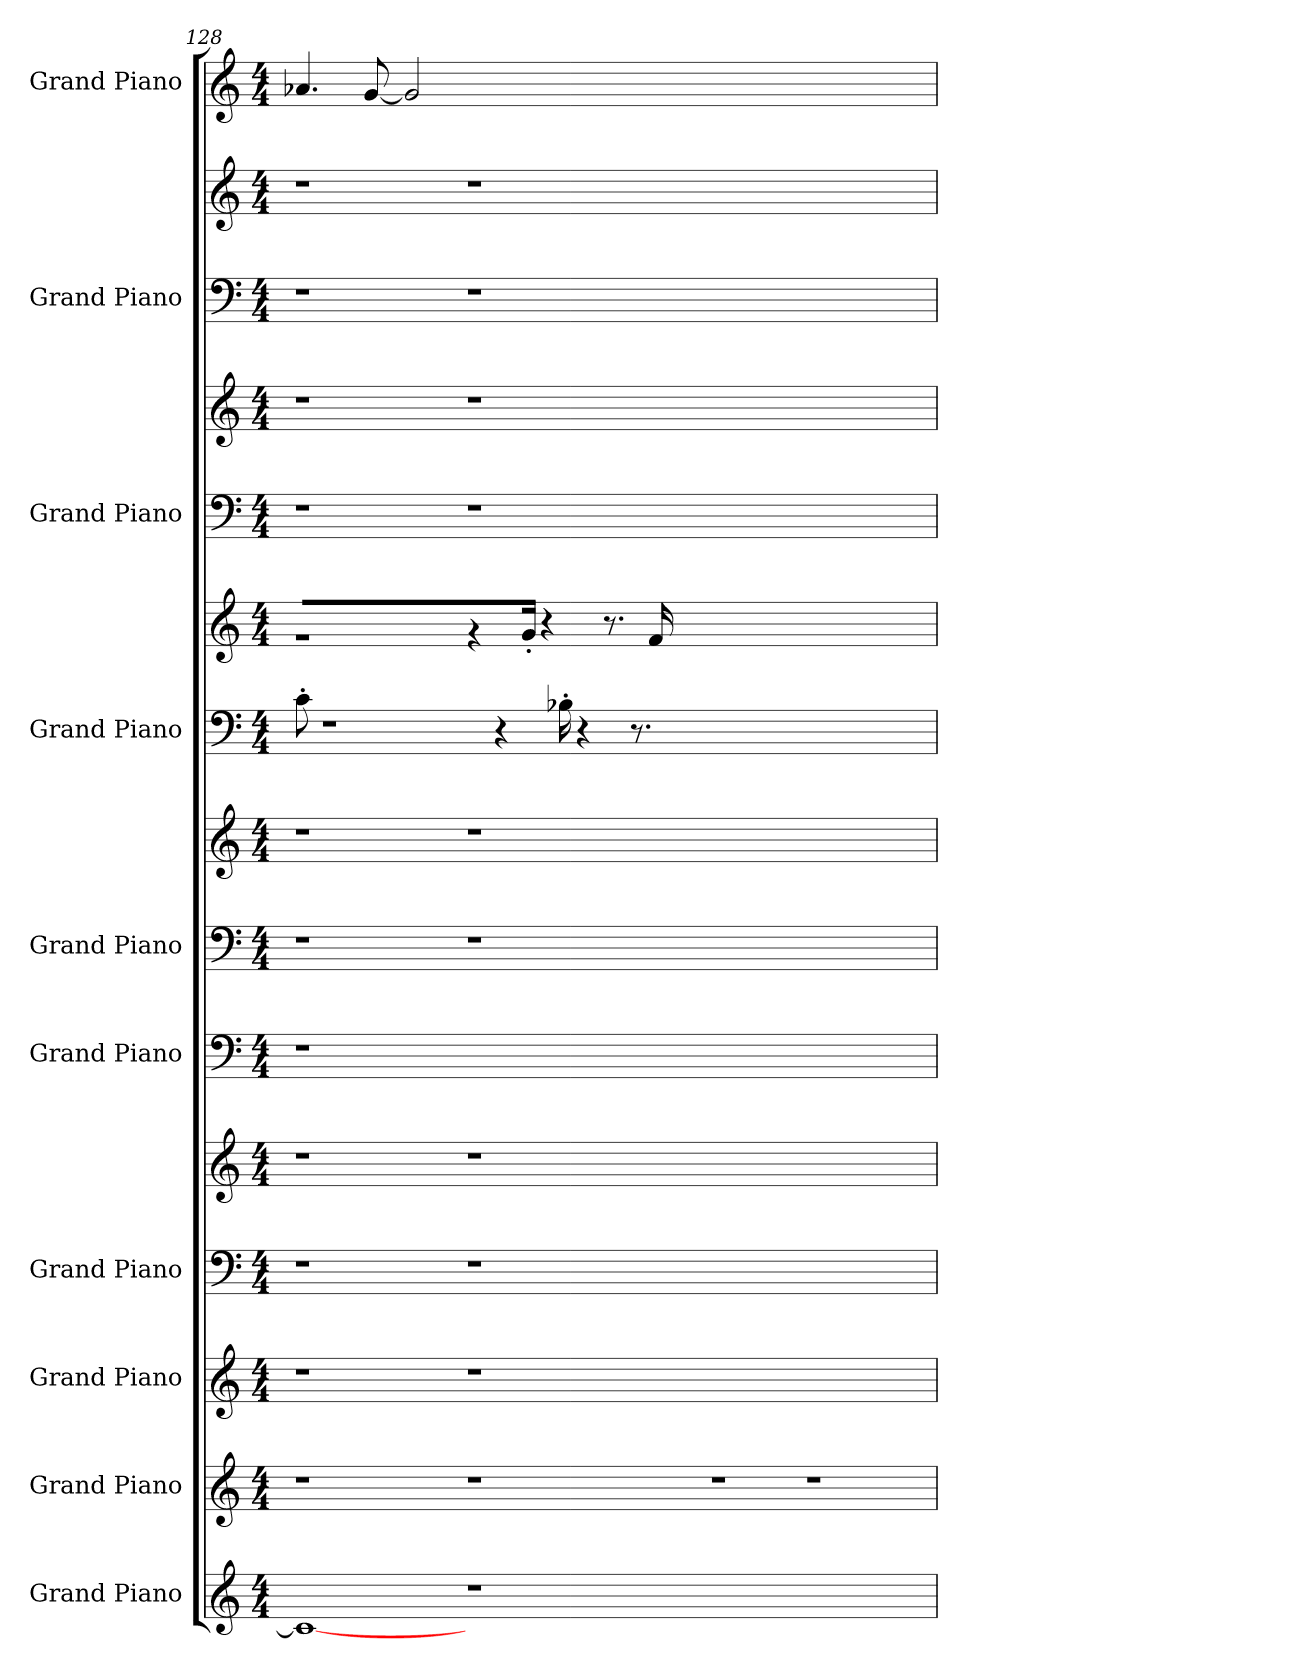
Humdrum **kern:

**kern	**kern	**kern	**kern	**kern	**kern	**kern	**kern	**kern	**kern	**kern	**kern	**kern	**kern	**kern
*part10	*part9	*part8	*part7	*part7	*part6	*part5	*part5	*part4	*part4	*part3	*part3	*part2	*part2	*part1
*staff15	*staff14	*staff13	*staff12	*staff11	*staff10	*staff9	*staff8	*staff7	*staff6	*staff5	*staff4	*staff3	*staff2	*staff1
*I"Grand Piano	*I"Grand Piano	*I"Grand Piano	*I"Grand Piano	*	*I"Grand Piano	*I"Grand Piano	*	*I"Grand Piano	*	*I"Grand Piano	*	*I"Grand Piano	*	*I"Grand Piano
*clefG2	*clefG2	*clefG2	*clefF4	*clefG2	*clefF4	*clefF4	*clefG2	*clefF4	*clefG2	*clefF4	*clefG2	*clefF4	*clefG2	*clefG2
*k[]	*k[]	*k[]	*k[]	*k[]	*k[]	*k[]	*k[]	*k[]	*k[]	*k[]	*k[]	*k[]	*k[]	*k[]
*C:	*C:	*C:	*C:	*C:	*C:	*C:	*C:	*C:	*C:	*C:	*C:	*C:	*C:	*C:
*M4/4	*M4/4	*M4/4	*M4/4	*M4/4	*M4/4	*M4/4	*M4/4	*M4/4	*M4/4	*M4/4	*M4/4	*M4/4	*M4/4	*M4/4
=128	=128	=128	=128	=128	=128	=128	=128	=128	=128	=128	=128	=128	=128	=128
1c_	1r	1r	1r	1r	1r	1r	1r	8c'	1r	1r	1r	1r	1r	4.a-X
.	.	.	.	.	.	.	.	1r	.	.	.	.	.	.
.	.	.	.	.	.	.	.	.	.	.	.	.	.	[8g
.	.	.	.	.	.	.	.	.	.	.	.	.	.	2g]
1r	1r	1r	1r	1r	0.ryy	1r	1r	.	4r	1r	1r	1r	1r	0.ryy
.	.	.	.	.	.	.	.	4r	.	.	.	.	.	.
.	.	.	.	.	.	.	.	.	16g'JJ	.	.	.	.	.
.	.	.	.	.	.	.	.	.	4r	.	.	.	.	.
.	.	.	.	.	.	.	.	16B-X'LL	.	.	.	.	.	.
.	.	.	.	.	.	.	.	4r	.	.	.	.	.	.
.	.	.	.	.	.	.	.	.	8.r	.	.	.	.	.
.	.	.	.	.	.	.	.	8.r	.	.	.	.	.	.
.	.	.	.	.	.	.	.	.	16f	.	.	.	.	.
.	.	.	.	.	.	.	.	.	0ryy	.	.	.	.	.
.	.	.	.	.	.	.	.	0ryy	.	.	.	.	.	.
0ryy	1r	0ryy	0ryy	0ryy	.	0ryy	0ryy	.	.	0ryy	0ryy	0ryy	0ryy	.
.	1r	.	.	.	.	.	.	.	.	.	.	.	.	.
.	.	.	.	.	.	.	.	.	8.ryy	.	.	.	.	.
.	.	.	.	.	.	.	.	8ryy	.	.	.	.	.	.
=	=	=	=	=	=	=	=	=	=	=	=	=	=	=
*-	*-	*-	*-	*-	*-	*-	*-	*-	*-	*-	*-	*-	*-	*-
